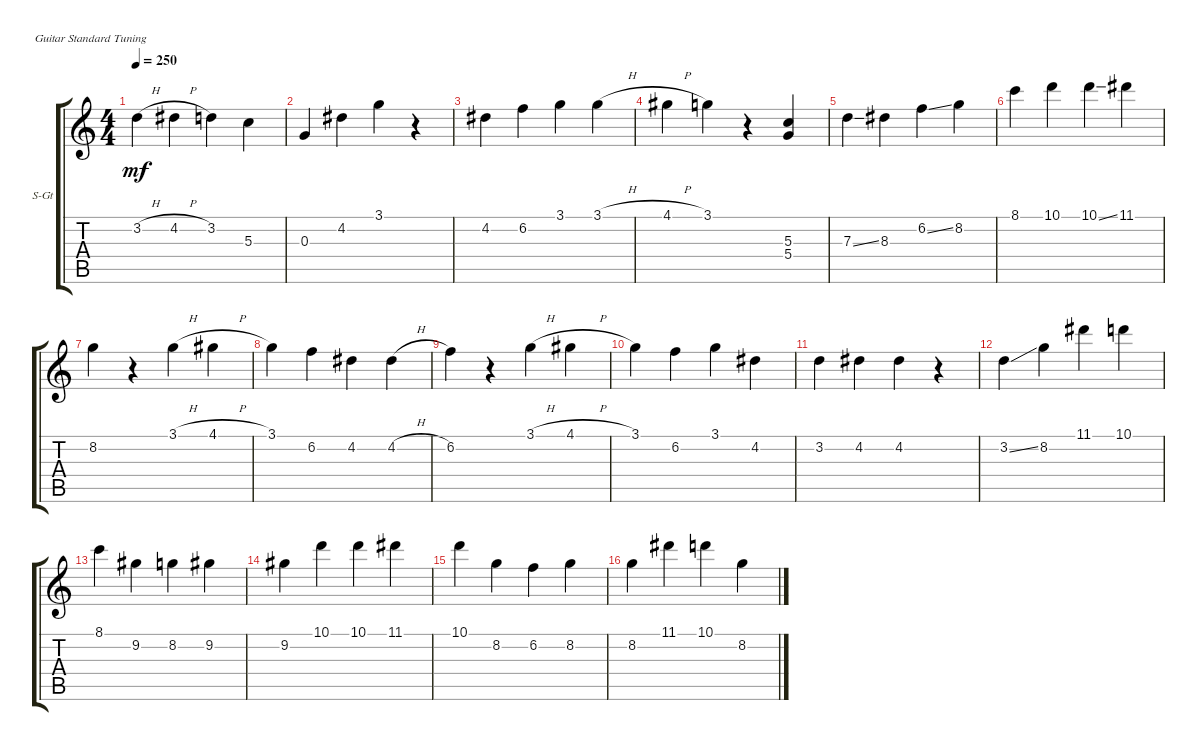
\defaultSystemsLayout 4
\bracketExtendMode groupsimilarinstruments
\firstSystemTrackNameOrientation horizontal
\otherSystemsTrackNameOrientation horizontal
\track ("Steel Guitar" "S-Gt") {instrument acousticguitarsteel}
\staff {score tabs}
\tuning (E4 B3 G3 D3 A2 E2)
\ts (4 4)
\tempo 250
\clef g2
\ks c
3.2{h}.4{dy mf instrument acousticguitarsteel} 4.2{h}.4 3.2.4 5.3.4 |
0.3.4 4.2.4 3.1.4 r.4 |
4.2.4 6.2.4 3.1.4 3.1{h}.4 |
4.1{h}.4 3.1.4 r.4 (5.3 5.4).4 |
7.3{ss}.4 8.3.4 6.2{ss}.4 8.2.4 |
8.1.4 10.1.4 10.1{ss}.4 11.1.4 |
8.2.4 r.4 3.1{h}.4 4.1{h}.4 |
3.1.4 6.2.4 4.2.4 4.2{h}.4 |
6.2.4 r.4 3.1{h}.4 4.1{h}.4 |
3.1.4 6.2.4 3.1.4 4.2.4 |
3.2.4 4.2.4 4.2.4 r.4 |
3.2{ss}.4 8.2.4 11.1.4 10.1.4 |
8.1.4 9.2.4 8.2.4 9.2.4 |
9.2.4 10.1.4 10.1.4 11.1.4 |
10.1.4 8.2.4 6.2.4 8.2.4 |
8.2.4 11.1.4 10.1.4 8.2.4
